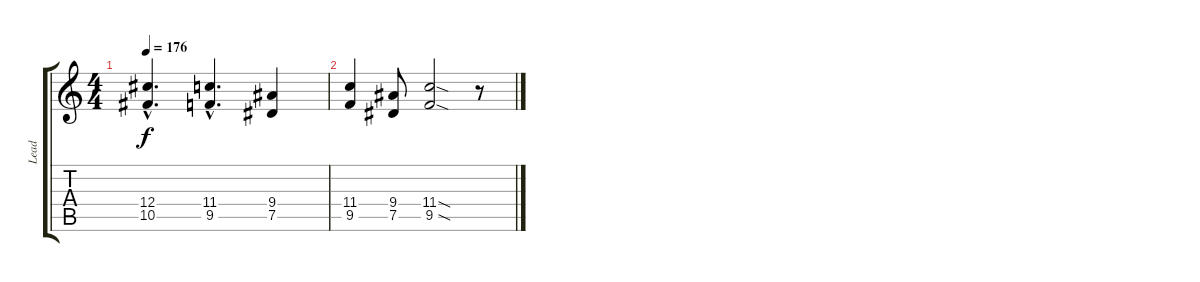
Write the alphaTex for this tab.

\track ("Lead" "Lead") {instrument distortionguitar}
\staff {score tabs}
\tuning (Eb4 Bb3 Gb3 Db3 Ab2 Eb2) {hide}
\ts (4 4)
\tempo 176
\clef g2
\ks c
(12.4{hac} 10.5{hac}).4{d dy f} (11.4{hac} 9.5{hac}).4{d} (9.4 7.5).4 |
(11.4 9.5).4 (9.4 7.5).8 (11.4{sod} 9.5{sod}).2 r.8
